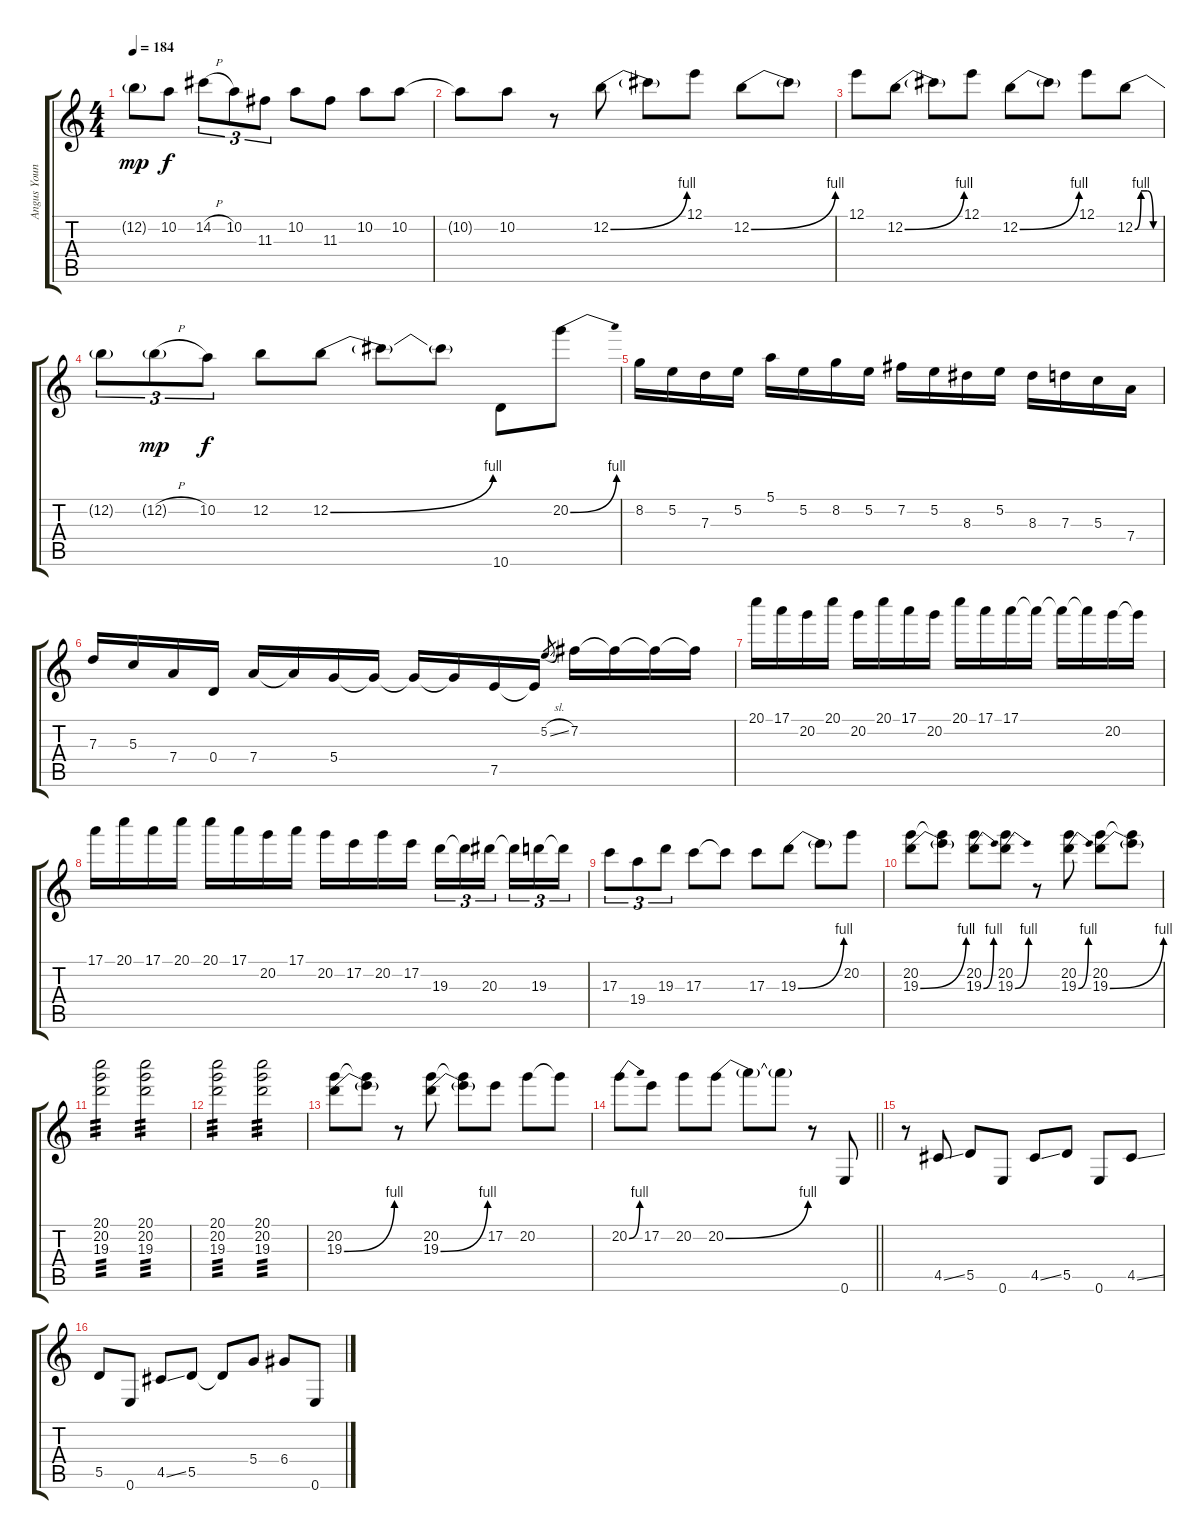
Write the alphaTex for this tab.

\track ("Angus Young" "Angus Youn") {instrument distortionguitar}
\staff {score tabs}
\tuning (E4 B3 G3 D3 A2 E2) {hide}
\ts (4 4)
\tempo 184
\clef g2
\ks c
12.2{g}.8{dy mp} 10.2.8{dy f} 14.2{h}.8{tu (3 2)} 10.2.8{tu (3 2)} 11.3.8{tu (3 2)} 10.2.8 11.3.8 10.2.8 10.2.8 |
10.2{t}.8 10.2.8 r.8 12.2{be (bend 0 0 60 4)}.8 12.2{t}.8 12.1.8 12.2{be (bend 0 0 60 4)}.8 12.2{t}.8 |
12.1.8 12.2{be (bend 0 0 60 4)}.8 12.2{t}.8 12.1.8 12.2{be (bend 0 0 60 4)}.8 12.2{t}.8 12.1.8 12.2{be (custom 0 0 15 4 30 4 45 0 60 0)}.8 |
12.2{t}.8{tu (3 2)} 12.2{h g}.8{tu (3 2) dy mp} 10.2.8{tu (3 2) dy f} 12.2.8 12.2{be (bend 0 0 60 4)}.8 12.2{t}.8 12.2{t}.8 10.6.8 20.2{be (bend 0 0 60 4)}.8 |
8.2.16 5.2.16 7.3.16 5.2.16 5.1.16 5.2.16 8.2.16 5.2.16 7.2.16 5.2.16 8.3.16 5.2.16 8.3.16 7.3.16 5.3.16 7.4.16 |
7.3.16 5.3.16 7.4.16 0.4.16 7.4.16 7.4{t}.16 5.4.16 5.4{t}.16 5.4{t}.16 5.4{t}.16 7.5.16 7.5{t}.16 5.2{sl}.8{gr} 7.2.16 7.2{t}.16 7.2{t}.16 7.2{t}.16 |
20.1.16 17.1.16 20.2.16 20.1.16 20.2.16 20.1.16 17.1.16 20.2.16 20.1.16 17.1.16 17.1.16 17.1{t}.16 17.1{t}.16 17.1{t}.16 20.2.16 20.2{t}.16 |
17.1.16 20.1.16 17.1.16 20.1.16 20.1.16 17.1.16 20.2.16 17.1.16 20.2.16 17.2.16 20.2.16 17.2.16 19.3.16{tu (3 2)} 19.3{t}.16{tu (3 2)} 20.3.16{tu (3 2) beam splitsecondary} 20.3{t}.16{tu (3 2)} 19.3.16{tu (3 2)} 19.3{t}.16{tu (3 2)} |
17.3.8{tu (3 2)} 19.4.8{tu (3 2)} 19.3.8{tu (3 2)} 17.3.8 17.3{t}.8 17.3.8 19.3{be (bend 0 0 60 4)}.8 19.3{t}.8 20.2.8 |
(20.2 19.3{be (bend 0 0 60 4)}).8 (20.2{t} 19.3{t}).8 (20.2 19.3{be (bend 0 0 60 4)}).8 (20.2 19.3{be (bend 0 0 60 4)}).8 r.8 (20.2 19.3{be (bend 0 0 60 4)}).8 (20.2 19.3{be (bend 0 0 60 4)}).8 (20.2{t} 19.3{t}).8 |
(20.1 20.2 19.3).2{tp 3} (20.1 20.2 19.3).2{tp 3} |
(20.1 20.2 19.3).2{tp 3} (20.1 20.2 19.3).2{tp 3} |
(20.2 19.3{be (bend 0 0 60 4)}).8 (20.2{t} 19.3{t}).8 r.8 (20.2 19.3{be (bend 0 0 60 4)}).8 (20.2{t} 19.3{t}).8 17.2.8 20.2.8 20.2{t}.8 |
\barLineRight lightlight
20.2{be (bend 0 0 60 4)}.8 17.2.8 20.2.8 20.2{be (bend 0 0 60 4)}.8 20.2{t}.8 20.2{t}.8 r.8 0.6.8 |
r.8 4.5{ss}.8 5.5.8 0.6.8 4.5{ss}.8 5.5.8 0.6.8 4.5{ss}.8 |
5.5.8 0.6.8 4.5{ss}.8 5.5.8 5.5{t}.8 5.4.8 6.4.8 0.6.8
